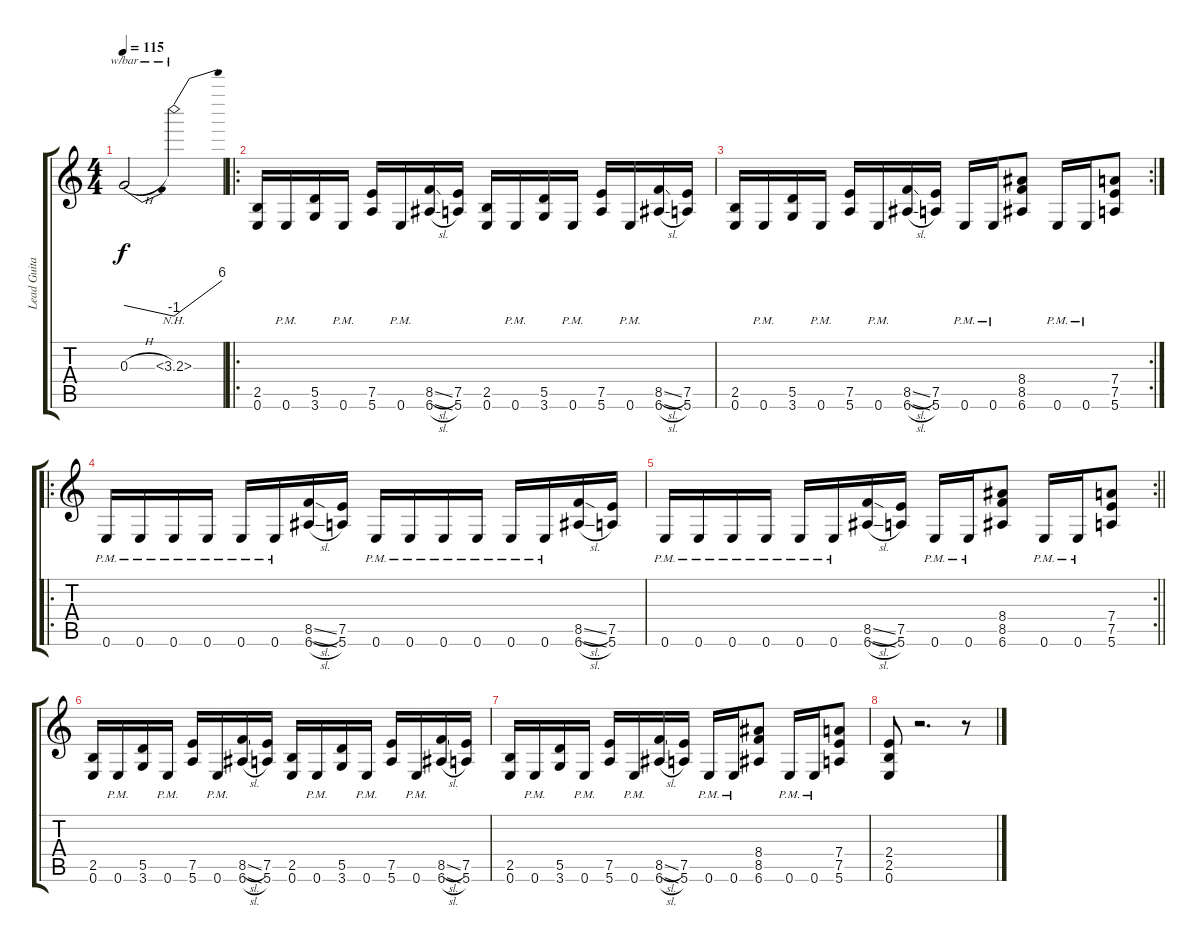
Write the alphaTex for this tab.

\track ("Lead Guitar" "Lead Guita") {instrument distortionguitar}
\staff {score tabs}
\tuning (E4 B3 G3 D3 A2 E2) {hide}
\ts (4 4)
\tempo 115
\clef g2
\ks c
0.3{h}.2{tbe (dive default 0 0 60 -4) dy f} 3.3{nh}.2{tbe (dive default 0 -4 60 24)} |
\ro
(2.5 0.6).16 0.6{pm}.16 (5.5 3.6).16 0.6{pm}.16 (7.5 5.6).16 0.6{pm}.16 (8.5{sl} 6.6{sl}).16 (7.5 5.6).16 (2.5 0.6).16 0.6{pm}.16 (5.5 3.6).16 0.6{pm}.16 (7.5 5.6).16 0.6{pm}.16 (8.5{sl} 6.6{sl}).16 (7.5 5.6).16 |
\rc 2
(2.5 0.6).16 0.6{pm}.16 (5.5 3.6).16 0.6{pm}.16 (7.5 5.6).16 0.6{pm}.16 (8.5{sl} 6.6{sl}).16 (7.5 5.6).16 0.6{pm}.16 0.6{pm}.16 (8.4 8.5 6.6).8 0.6{pm}.16 0.6{pm}.16 (7.4 7.5 5.6).8 |
\ro
0.6{pm}.16 0.6{pm}.16 0.6{pm}.16 0.6{pm}.16 0.6{pm}.16 0.6{pm}.16 (8.5{sl} 6.6{sl}).16 (7.5 5.6).16 0.6{pm}.16 0.6{pm}.16 0.6{pm}.16 0.6{pm}.16 0.6{pm}.16 0.6{pm}.16 (8.5{sl} 6.6{sl}).16 (7.5 5.6).16 |
\rc 2
\barLineRight lightlight
0.6{pm}.16 0.6{pm}.16 0.6{pm}.16 0.6{pm}.16 0.6{pm}.16 0.6{pm}.16 (8.5{sl} 6.6{sl}).16 (7.5 5.6).16 0.6{pm}.16 0.6{pm}.16 (8.4 8.5 6.6).8 0.6{pm}.16 0.6{pm}.16 (7.4 7.5 5.6).8 |
(2.5 0.6).16 0.6{pm}.16 (5.5 3.6).16 0.6{pm}.16 (7.5 5.6).16 0.6{pm}.16 (8.5{sl} 6.6{sl}).16 (7.5 5.6).16 (2.5 0.6).16 0.6{pm}.16 (5.5 3.6).16 0.6{pm}.16 (7.5 5.6).16 0.6{pm}.16 (8.5{sl} 6.6{sl}).16 (7.5 5.6).16 |
(2.5 0.6).16 0.6{pm}.16 (5.5 3.6).16 0.6{pm}.16 (7.5 5.6).16 0.6{pm}.16 (8.5{sl} 6.6{sl}).16 (7.5 5.6).16 0.6{pm}.16 0.6{pm}.16 (8.4 8.5 6.6).8 0.6{pm}.16 0.6{pm}.16 (7.4 7.5 5.6).8 |
(2.4 2.5 0.6).8 r.2{d} r.8
